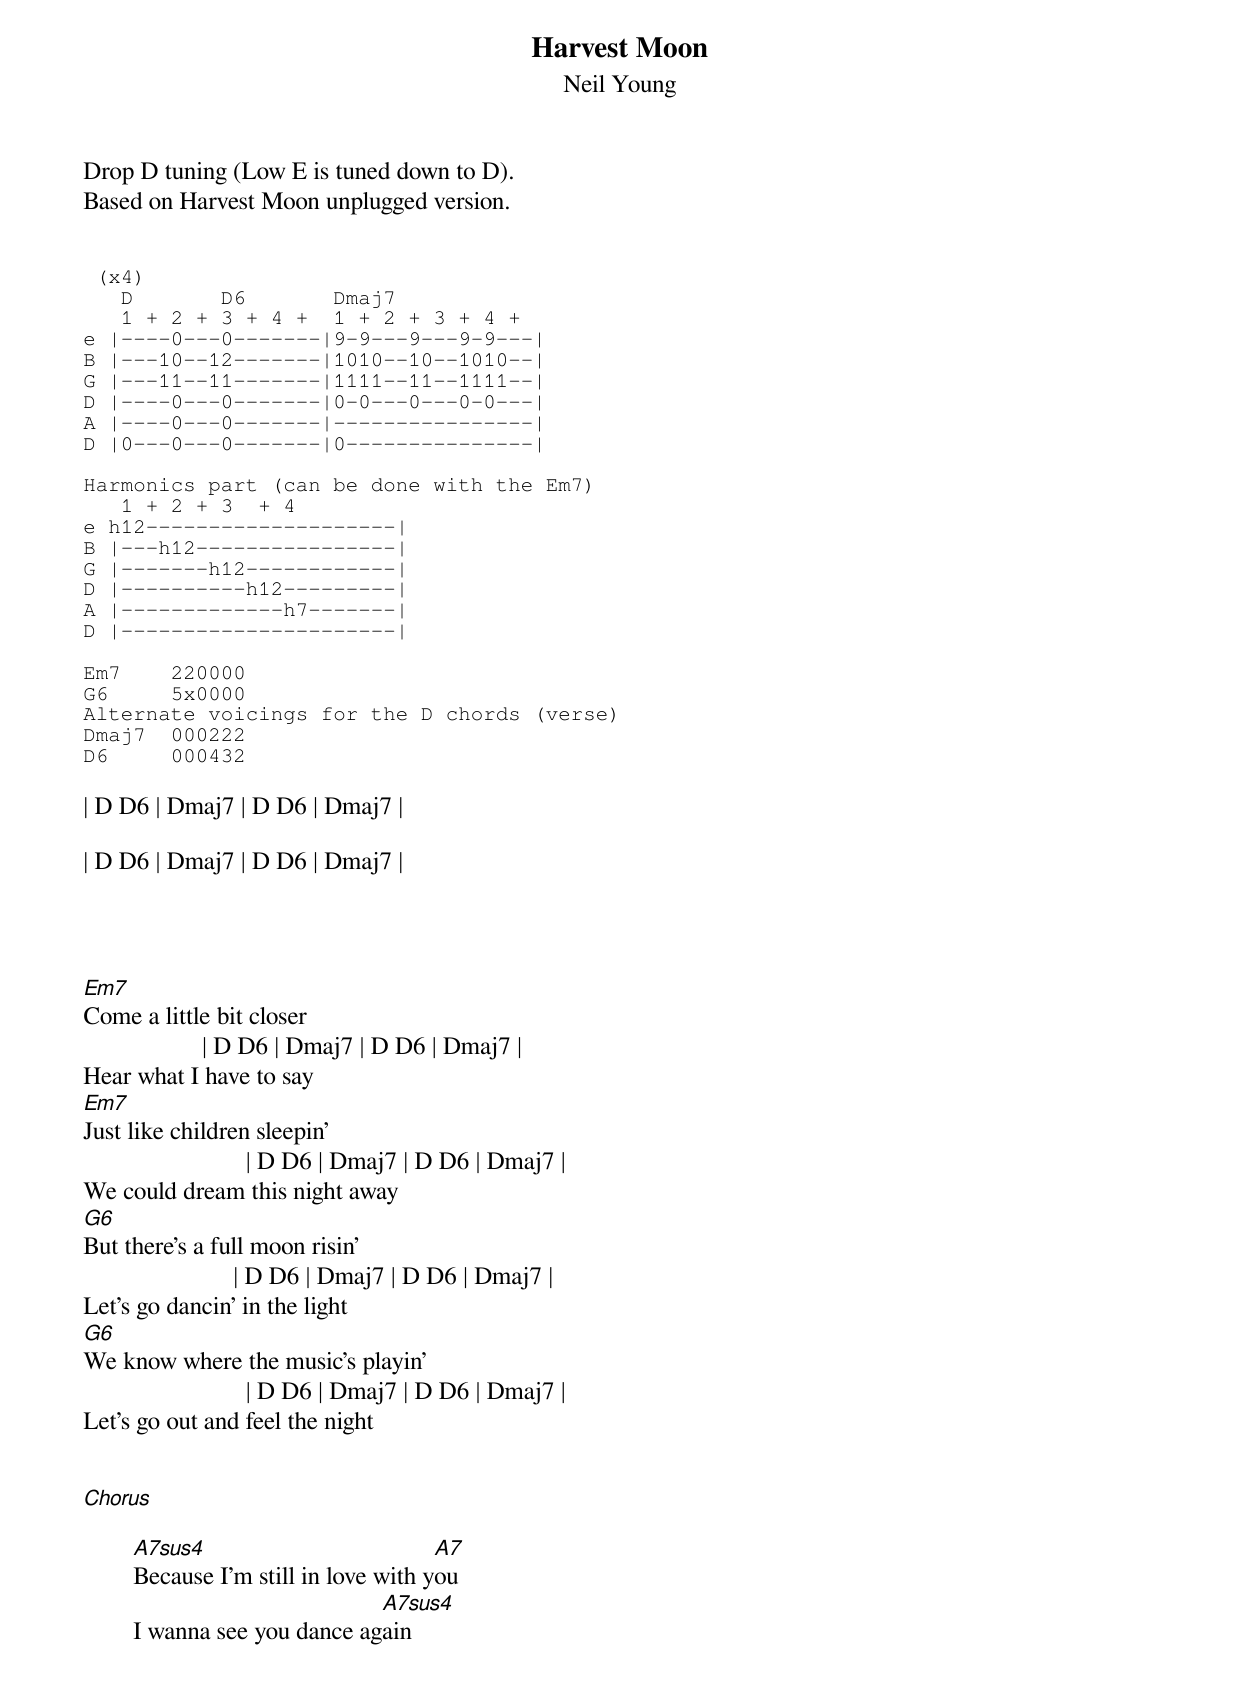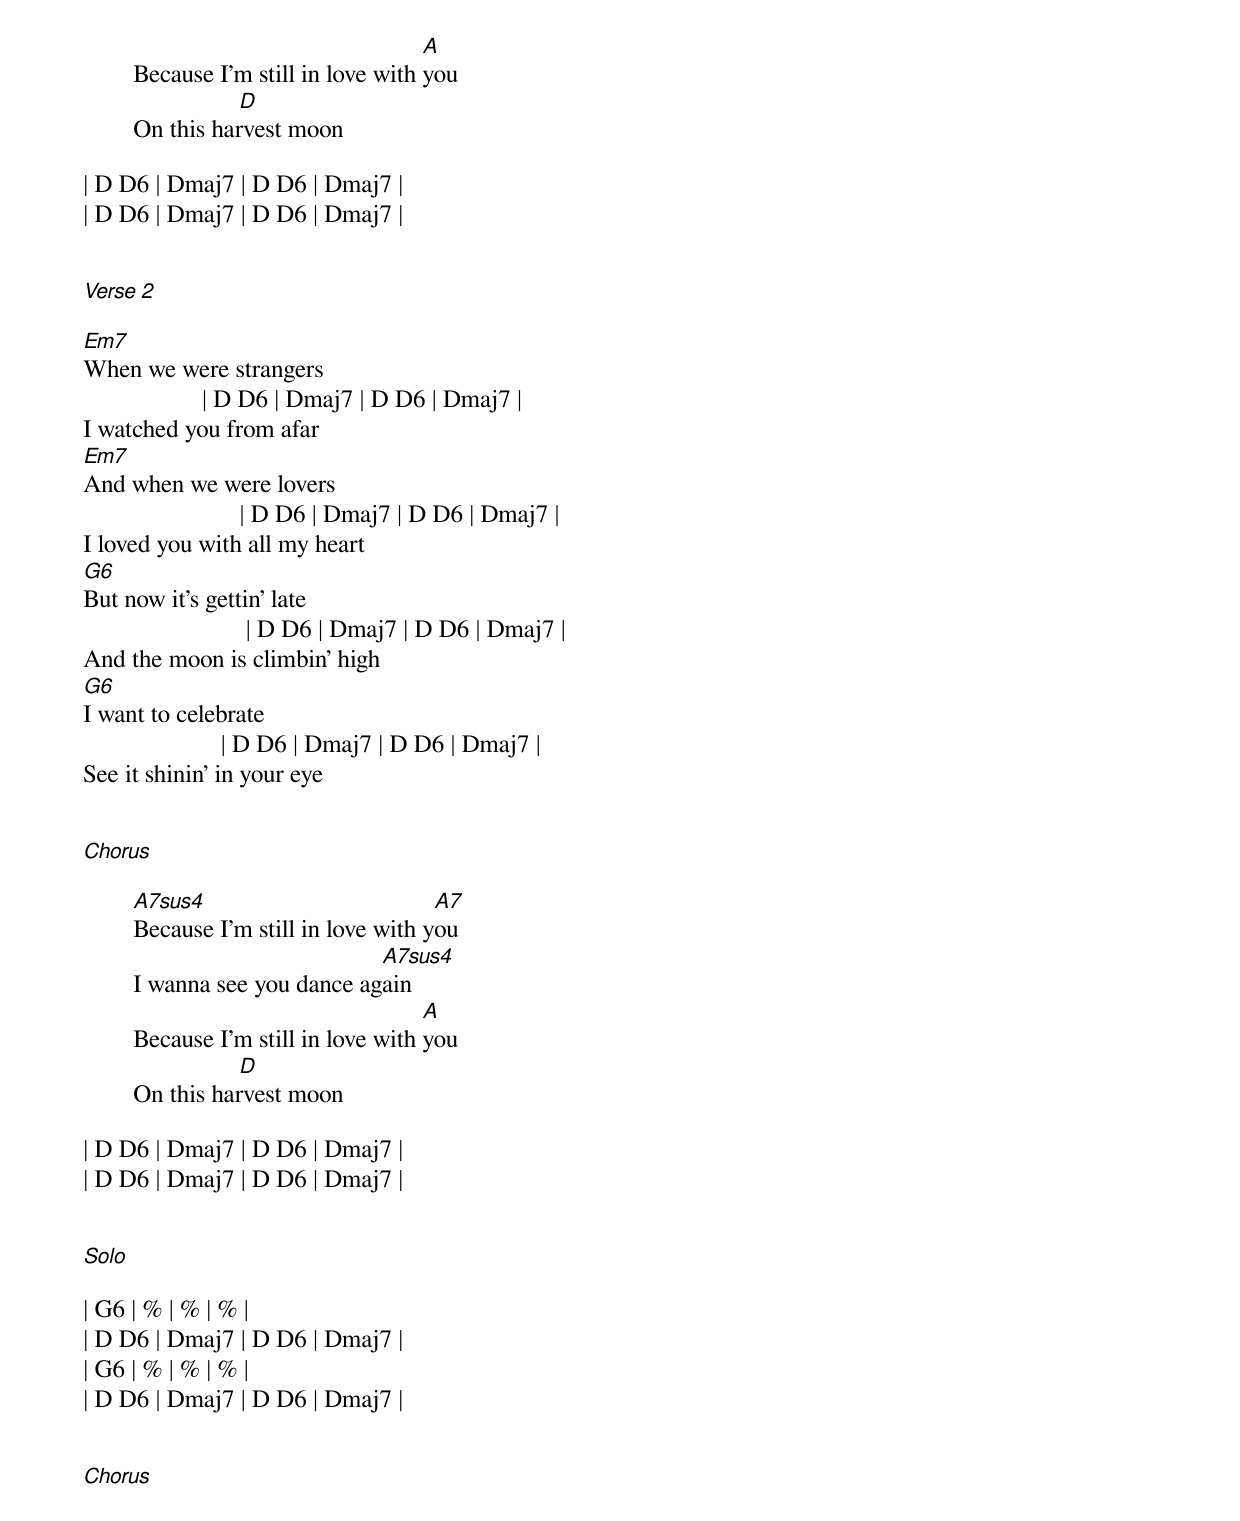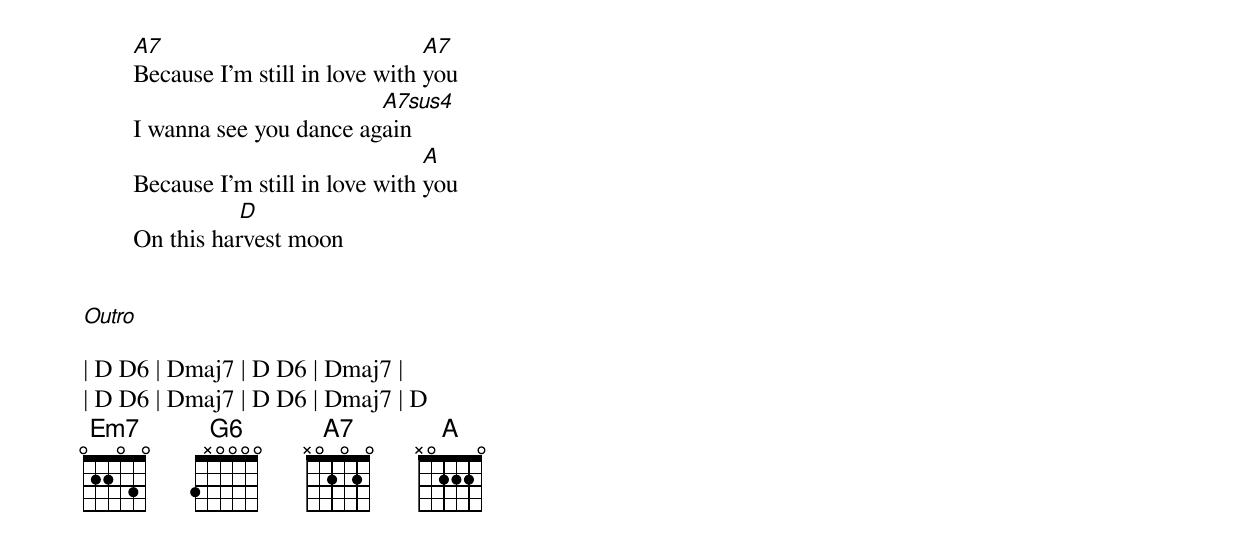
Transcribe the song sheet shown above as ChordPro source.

{title: Harvest Moon}
{subtitle: Neil Young}

Drop D tuning (Low E is tuned down to D).
Based on Harvest Moon unplugged version.


{sot}
 (x4)
   D       D6       Dmaj7
   1 + 2 + 3 + 4 +  1 + 2 + 3 + 4 +
e |----0---0-------|9-9---9---9-9---|
B |---10--12-------|1010--10--1010--|
G |---11--11-------|1111--11--1111--|
D |----0---0-------|0-0---0---0-0---|
A |----0---0-------|----------------|
D |0---0---0-------|0---------------|

Harmonics part (can be done with the Em7)
   1 + 2 + 3  + 4
e h12--------------------|
B |---h12----------------|
G |-------h12------------|
D |----------h12---------|
A |-------------h7-------|
D |----------------------|

Em7    220000
G6     5x0000
Alternate voicings for the D chords (verse)
Dmaj7  000222
D6     000432
{eot}

| D D6 | Dmaj7 | D D6 | Dmaj7 |

| D D6 | Dmaj7 | D D6 | Dmaj7 |




[Em7]Come a little bit closer
                   | D D6 | Dmaj7 | D D6 | Dmaj7 |
Hear what I have to say
[Em7]Just like children sleepin'
                          | D D6 | Dmaj7 | D D6 | Dmaj7 |
We could dream this night away
[G6]But there's a full moon risin'
                        | D D6 | Dmaj7 | D D6 | Dmaj7 |
Let's go dancin' in the light
[G6]We know where the music's playin'
                          | D D6 | Dmaj7 | D D6 | Dmaj7 |
Let's go out and feel the night


[Chorus]

        [A7sus4]Because I'm still in love with y[A7]ou
        I wanna see you dance ag[A7sus4]ain
        Because I'm still in love with [A]you
                        [ D ]
        On this harvest moon

| D D6 | Dmaj7 | D D6 | Dmaj7 |
| D D6 | Dmaj7 | D D6 | Dmaj7 |


[Verse 2]

[Em7]When we were strangers
                   | D D6 | Dmaj7 | D D6 | Dmaj7 |
I watched you from afar
[Em7]And when we were lovers
                         | D D6 | Dmaj7 | D D6 | Dmaj7 |
I loved you with all my heart
[G6]But now it's gettin' late
                          | D D6 | Dmaj7 | D D6 | Dmaj7 |
And the moon is climbin' high
[G6]I want to celebrate
                      | D D6 | Dmaj7 | D D6 | Dmaj7 |
See it shinin' in your eye


[Chorus]

        [A7sus4]Because I'm still in love with y[A7]ou
        I wanna see you dance ag[A7sus4]ain
        Because I'm still in love with [A]you
                        [ D ]
        On this harvest moon

| D D6 | Dmaj7 | D D6 | Dmaj7 |
| D D6 | Dmaj7 | D D6 | Dmaj7 |


[Solo]

| G6 | % | % | % |
| D D6 | Dmaj7 | D D6 | Dmaj7 |
| G6 | % | % | % |
| D D6 | Dmaj7 | D D6 | Dmaj7 |


[Chorus]

        [A7]Because I'm still in love with [A7]you
        I wanna see you dance ag[A7sus4]ain
        Because I'm still in love with [A]you
                        [ D ]
        On this harvest moon


[Outro]

| D D6 | Dmaj7 | D D6 | Dmaj7 |
| D D6 | Dmaj7 | D D6 | Dmaj7 | D
